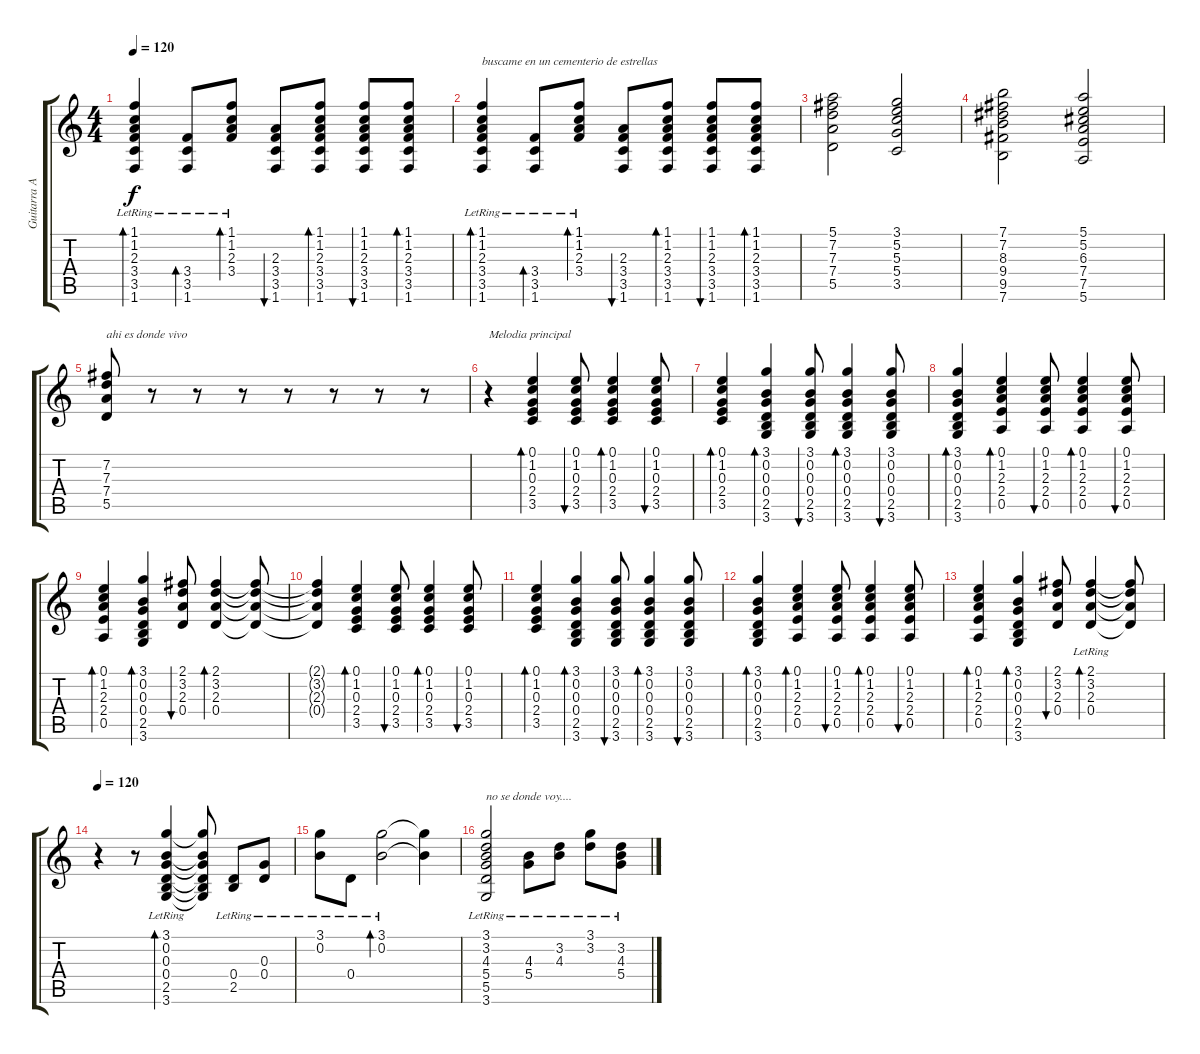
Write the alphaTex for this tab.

\track ("Guitarra Acústica" "Guitarra A") {instrument acousticguitarsteel}
\staff {score tabs}
\tuning (E4 B3 G3 D3 A2 E2) {hide}
\ts (4 4)
\tempo 120
\clef g2
\ks c
(1.1{lr} 1.2{lr} 2.3{lr} 3.4 3.5 1.6).4{bd 60 dy f} (3.4 3.5{lr} 1.6{lr}).8{bd 60} (1.1{lr} 1.2{lr} 2.3 3.4).8{bd 60} (2.3 3.4 3.5 1.6).8{bu 60} (1.1 1.2 2.3 3.4 3.5 1.6).8{bd 60} (1.1 1.2 2.3 3.4 3.5 1.6).8{bu 60} (1.1 1.2 2.3 3.4 3.5 1.6).8{bd 60} |
(1.1{lr} 1.2{lr} 2.3{lr} 3.4 3.5 1.6).4{bd 60 txt "buscame en un cementerio de estrellas"} (3.4 3.5{lr} 1.6{lr}).8{bd 60} (1.1{lr} 1.2{lr} 2.3 3.4).8{bd 60} (2.3 3.4 3.5 1.6).8{bu 60} (1.1 1.2 2.3 3.4 3.5 1.6).8{bd 60} (1.1 1.2 2.3 3.4 3.5 1.6).8{bu 60} (1.1 1.2 2.3 3.4 3.5 1.6).8{bd 60} |
(5.1 7.2 7.3 7.4 5.5).2 (3.1 5.2 5.3 5.4 3.5).2 |
(7.1 7.2 8.3 9.4 9.5 7.6).2 (5.1 5.2 6.3 7.4 7.5 5.6).2 |
(7.2 7.3 7.4 5.5).8{txt "ahi es donde vivo"} r.8 r.8 r.8 r.8 r.8 r.8 r.8 |
r.4{txt "Melodia principal" volume 10} (0.1 1.2 0.3 2.4 3.5).4{bd 60} (0.1 1.2 0.3 2.4 3.5).8{bu 60} (0.1 1.2 0.3 2.4 3.5).4{bd 60} (0.1 1.2 0.3 2.4 3.5).8{bu 60} |
(0.1 1.2 0.3 2.4 3.5).4{bd 60} (3.1 0.2 0.3 0.4 2.5 3.6).4{bd 60} (3.1 0.2 0.3 0.4 2.5 3.6).8{bu 60} (3.1 0.2 0.3 0.4 2.5 3.6).4{bd 60} (3.1 0.2 0.3 0.4 2.5 3.6).8{bu 60} |
(3.1 0.2 0.3 0.4 2.5 3.6).4{bd 60} (0.1 1.2 2.3 2.4 0.5).4{bd 60} (0.1 1.2 2.3 2.4 0.5).8{bu 60} (0.1 1.2 2.3 2.4 0.5).4{bd 60} (0.1 1.2 2.3 2.4 0.5).8{bu 60} |
(0.1 1.2 2.3 2.4 0.5).4{bd 60} (3.1 0.2 0.3 0.4 2.5 3.6).4{bd 60} (2.1 3.2 2.3 0.4).8{bu 60} (2.1 3.2 2.3 0.4).4{bd 60} (2.1{t} 3.2{t} 2.3{t} 0.4{t}).8 |
(2.1{t} 3.2{t} 2.3{t} 0.4{t}).4 (0.1 1.2 0.3 2.4 3.5).4{bd 60} (0.1 1.2 0.3 2.4 3.5).8{bu 60} (0.1 1.2 0.3 2.4 3.5).4{bd 60} (0.1 1.2 0.3 2.4 3.5).8{bu 60} |
(0.1 1.2 0.3 2.4 3.5).4{bd 60} (3.1 0.2 0.3 0.4 2.5 3.6).4{bd 60} (3.1 0.2 0.3 0.4 2.5 3.6).8{bu 60} (3.1 0.2 0.3 0.4 2.5 3.6).4{bd 60} (3.1 0.2 0.3 0.4 2.5 3.6).8{bu 60} |
(3.1 0.2 0.3 0.4 2.5 3.6).4{bd 60} (0.1 1.2 2.3 2.4 0.5).4{bd 60} (0.1 1.2 2.3 2.4 0.5).8{bu 60} (0.1 1.2 2.3 2.4 0.5).4{bd 60} (0.1 1.2 2.3 2.4 0.5).8{bu 60} |
(0.1 1.2 2.3 2.4 0.5).4{bd 60} (3.1 0.2 0.3 0.4 2.5 3.6).4{bd 60} (2.1 3.2 2.3 0.4).8{bu 60} (2.1{lr} 3.2{lr} 2.3{lr} 0.4{lr}).4{bd 60} (2.1{t} 3.2{t} 2.3{t} 0.4{t}).8 |
\tempo 120
r.4 r.8 (3.1{lr} 0.2{lr} 0.3{lr} 0.4 2.5{lr} 3.6{lr}).4{bd 240} (3.1{t} 0.2{t} 0.3{t} 0.4{t} 2.5{t} 3.6{t}).8 (0.4{lr} 2.5{lr}).8 (0.3{lr} 0.4{lr}).8 |
(3.1{lr} 0.2{lr}).8 0.4{lr}.8 (3.1{lr} 0.2{lr}).2{bd 240} (3.1{t} 0.2{t}).4 |
(3.1{lr} 3.2{lr} 4.3 5.4 5.5{lr} 3.6{lr}).2{txt "no se donde voy...." volume 6} (4.3 5.4{lr}).8 (3.2 4.3{lr}).8 (3.1{lr} 3.2).8 (3.2{lr} 4.3{lr} 5.4{lr}).8
